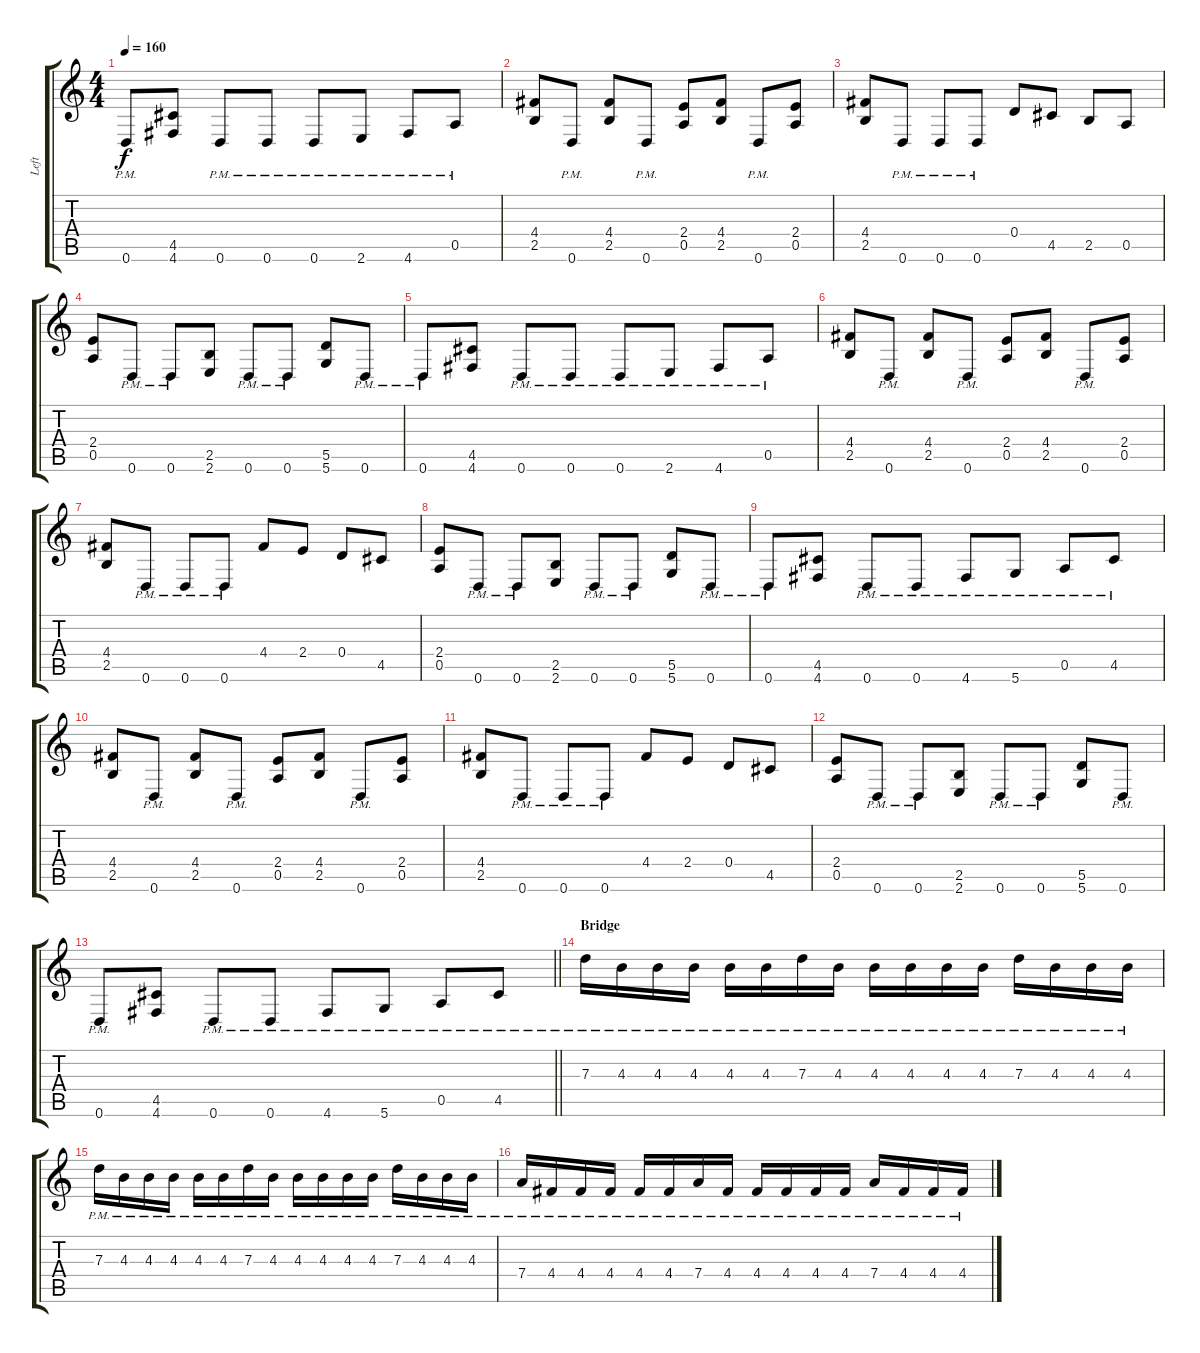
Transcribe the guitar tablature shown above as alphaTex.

\track ("Left" "Left") {instrument distortionguitar}
\staff {score tabs}
\tuning (E4 B3 G3 D3 A2 D2) {hide}
\ts (4 4)
\tempo 160
\clef g2
\ks c
0.6{pm}.8{dy f} (4.5 4.6).8 0.6{pm}.8 0.6{pm}.8 0.6{pm}.8 2.6{pm}.8 4.6{pm}.8 0.5{pm}.8 |
(4.4 2.5).8 0.6{pm}.8 (4.4 2.5).8 0.6{pm}.8 (2.4 0.5).8 (4.4 2.5).8 0.6{pm}.8 (2.4 0.5).8 |
(4.4 2.5).8 0.6{pm}.8 0.6{pm}.8 0.6{pm}.8 0.4.8 4.5.8 2.5.8 0.5.8 |
(2.4 0.5).8 0.6{pm}.8 0.6{pm}.8 (2.5 2.6).8 0.6{pm}.8 0.6{pm}.8 (5.5 5.6).8 0.6{pm}.8 |
0.6{pm}.8 (4.5 4.6).8 0.6{pm}.8 0.6{pm}.8 0.6{pm}.8 2.6{pm}.8 4.6{pm}.8 0.5{pm}.8 |
(4.4 2.5).8 0.6{pm}.8 (4.4 2.5).8 0.6{pm}.8 (2.4 0.5).8 (4.4 2.5).8 0.6{pm}.8 (2.4 0.5).8 |
(4.4 2.5).8 0.6{pm}.8 0.6{pm}.8 0.6{pm}.8 4.4.8 2.4.8 0.4.8 4.5.8 |
(2.4 0.5).8 0.6{pm}.8 0.6{pm}.8 (2.5 2.6).8 0.6{pm}.8 0.6{pm}.8 (5.5 5.6).8 0.6{pm}.8 |
0.6{pm}.8 (4.5 4.6).8 0.6{pm}.8 0.6{pm}.8 4.6{pm}.8 5.6{pm}.8 0.5{pm}.8 4.5{pm}.8 |
(4.4 2.5).8 0.6{pm}.8 (4.4 2.5).8 0.6{pm}.8 (2.4 0.5).8 (4.4 2.5).8 0.6{pm}.8 (2.4 0.5).8 |
(4.4 2.5).8 0.6{pm}.8 0.6{pm}.8 0.6{pm}.8 4.4.8 2.4.8 0.4.8 4.5.8 |
(2.4 0.5).8 0.6{pm}.8 0.6{pm}.8 (2.5 2.6).8 0.6{pm}.8 0.6{pm}.8 (5.5 5.6).8 0.6{pm}.8 |
\barLineRight lightlight
0.6{pm}.8 (4.5 4.6).8 0.6{pm}.8 0.6{pm}.8 4.6{pm}.8 5.6{pm}.8 0.5{pm}.8 4.5{pm}.8 |
\section ("" "Bridge")
7.3{pm}.16 4.3{pm}.16 4.3{pm}.16 4.3{pm}.16 4.3{pm}.16 4.3{pm}.16 7.3{pm}.16 4.3{pm}.16 4.3{pm}.16 4.3{pm}.16 4.3{pm}.16 4.3{pm}.16 7.3{pm}.16 4.3{pm}.16 4.3{pm}.16 4.3{pm}.16 |
7.3{pm}.16 4.3{pm}.16 4.3{pm}.16 4.3{pm}.16 4.3{pm}.16 4.3{pm}.16 7.3{pm}.16 4.3{pm}.16 4.3{pm}.16 4.3{pm}.16 4.3{pm}.16 4.3{pm}.16 7.3{pm}.16 4.3{pm}.16 4.3{pm}.16 4.3{pm}.16 |
7.4{pm}.16 4.4{pm}.16 4.4{pm}.16 4.4{pm}.16 4.4{pm}.16 4.4{pm}.16 7.4{pm}.16 4.4{pm}.16 4.4{pm}.16 4.4{pm}.16 4.4{pm}.16 4.4{pm}.16 7.4{pm}.16 4.4{pm}.16 4.4{pm}.16 4.4{pm}.16
